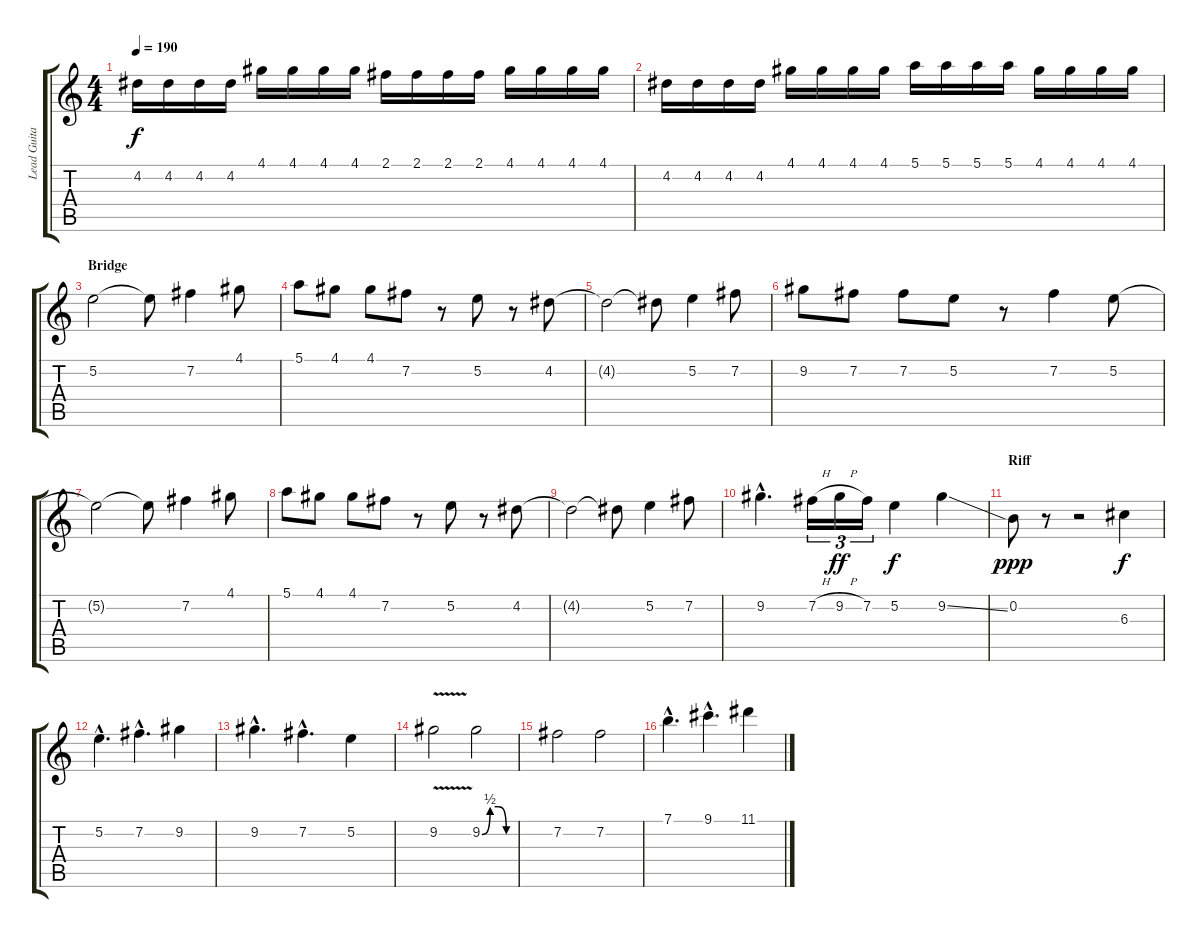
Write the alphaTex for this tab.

\track ("Lead Guitar 2" "Lead Guita") {instrument overdrivenguitar}
\staff {score tabs}
\tuning (E4 B3 G3 D3 A2 E2) {hide}
\ts (4 4)
\tempo 190
\clef g2
\ks c
4.2.16{dy f} 4.2.16 4.2.16 4.2.16 4.1.16 4.1.16 4.1.16 4.1.16 2.1.16 2.1.16 2.1.16 2.1.16 4.1.16 4.1.16 4.1.16 4.1.16 |
4.2.16 4.2.16 4.2.16 4.2.16 4.1.16 4.1.16 4.1.16 4.1.16 5.1.16 5.1.16 5.1.16 5.1.16 4.1.16 4.1.16 4.1.16 4.1.16 |
\section ("" "Bridge")
5.2.2 5.2{t}.8 7.2.4 4.1.8 |
5.1.8 4.1.8 4.1.8 7.2.8 r.8 5.2.8 r.8 4.2.8 |
4.2{t}.2 4.2{t}.8 5.2.4 7.2.8 |
9.2.8 7.2.8 7.2.8 5.2.8 r.8 7.2.4 5.2.8 |
5.2{t}.2 5.2{t}.8 7.2.4 4.1.8 |
5.1.8 4.1.8 4.1.8 7.2.8 r.8 5.2.8 r.8 4.2.8 |
4.2{t}.2 4.2{t}.8 5.2.4 7.2.8 |
9.2{hac}.4{d} 7.2{h}.16{tu (3 2)} 9.2{h}.16{tu (3 2) dy ff} 7.2.16{tu (3 2)} 5.2.4{dy f} 9.2{ss}.4 |
\section ("" "Riff")
0.2.8{dy ppp} r.8 r.2 6.3.4{dy f} |
5.2{hac}.4{d} 7.2{hac}.4{d} 9.2.4 |
9.2{hac}.4{d} 7.2{hac}.4{d} 5.2.4 |
9.2{v}.2 9.2{be (custom 0 0 15 2 30 2 45 0 60 0)}.2 |
7.2.2 7.2.2 |
7.1{hac}.4{d} 9.1{hac}.4{d} 11.1.4
